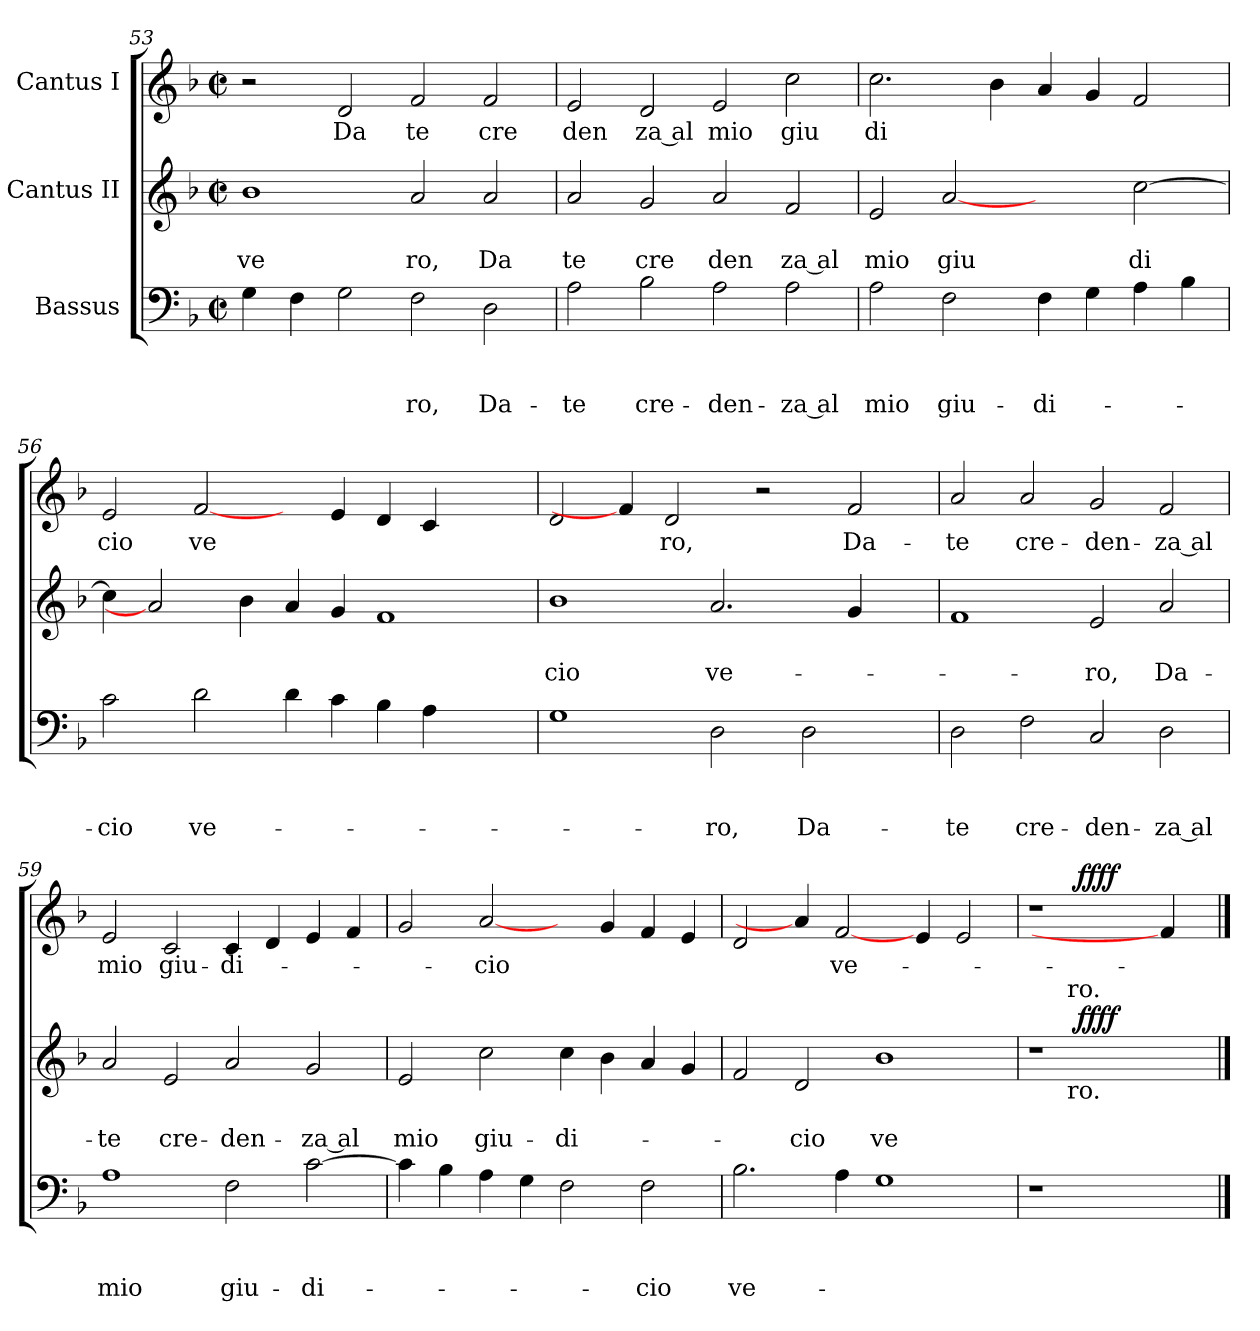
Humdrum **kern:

**kern	**text	**text	**text	**kern	**text	**text	**dynam	**kern	**text	**dynam
*part3	*part3	*part3	*part3	*part2	*part2	*part2	*part2	*part1	*part1	*part1
*staff3	*staff3	*staff3	*staff3	*staff2	*staff2	*staff2	*staff2	*staff1	*staff1	*staff1
*I"Bassus	*	*	*	*I"Cantus II	*	*	*	*I"Cantus I	*	*
*clefF4	*	*	*	*clefG2	*	*	*	*clefG2	*	*
*k[b-]	*	*	*	*k[b-]	*	*	*	*k[b-]	*	*
*F:	*	*	*	*F:	*	*	*	*F:	*	*
*M2/2	*	*	*	*M2/2	*	*	*	*M2/2	*	*
*met(c|)	*	*	*	*met(c|)	*	*	*	*met(c|)	*	*
=53	=53	=53	=53	=53	=53	=53	=53	=53	=53	=53
!	!	!	!	!	!	!LO:LY:b	!	!	!	!
4G\	.	.	.	1b-	.	ve	.	2r	.	.
4F\	.	.	.	.	.	.	.	.	.	.
!	!	!	!	!	!	!	!	!	!LO:LY:b	!
2G\	.	.	.	.	.	.	.	2d/	Da	.
!	!	!	!LO:LY:b	!	!	!LO:LY:b	!	!	!LO:LY:b	!
2F\	.	.	-ro,	2a/	.	ro,	.	2f/	te	.
!	!	!	!LO:LY:b	!	!	!LO:LY:b	!	!	!LO:LY:b	!
2D\	.	.	Da-	2a/	.	Da	.	2f/	cre	.
=54	=54	=54	=54	=54	=54	=54	=54	=54	=54	=54
!	!	!	!LO:LY:b	!	!	!LO:LY:b	!	!	!LO:LY:b	!
2A\	.	.	-te	2a/	.	te	.	2e/	den	.
!	!	!	!LO:LY:b	!	!	!LO:LY:b	!	!	!LO:LY:b:rj	!
2B-\	.	.	cre-	2g/	.	cre	.	2d/	za al	.
!	!	!	!LO:LY:b	!	!	!LO:LY:b	!	!	!LO:LY:b	!
2A\	.	.	-den-	2a/	.	den	.	2e/	mio	.
!	!	!	!LO:LY:b:rj	!	!	!LO:LY:b:rj	!	!	!LO:LY:b	!
2A\	.	.	-za al	2f/	.	za al	.	2cc\	giu	.
=55	=55	=55	=55	=55	=55	=55	=55	=55	=55	=55
!	!	!	!LO:LY:b	!	!	!LO:LY:b	!	!	!LO:LY:b	!
2A\	.	.	mio	2e/	.	mio	.	2.cc\	di	.
!	!	!	!LO:LY:b	!	!	!LO:LY:b	!	!	!	!
2F\	.	.	giu-	[2a	.	giu	.	.	.	.
.	.	.	.	.	.	.	.	4b-\	.	.
!	!	!	!LO:LY:b	!	!	!	!	!	!	!
4F\	.	.	-di-	2ryy	.	.	.	4a/	.	.
4G\	.	.	.	.	.	.	.	4g/	.	.
!	!	!	!	!	!	!LO:LY:b	!	!	!	!
4A\	.	.	.	[>2cc\	.	di	.	2f/	.	.
4B-\	.	.	.	.	.	.	.	.	.	.
=56	=56	=56	=56	=56	=56	=56	=56	=56	=56	=56
!	!	!	!LO:LY:b	!	!	!	!	!	!LO:LY:b	!
2c\	.	.	-cio	4cc\]	.	.	.	2e/	cio	.
.	.	.	.	2a]	.	.	.	.	.	.
!	!	!	!LO:LY:b	!	!	!	!	!	!LO:LY:b	!
2d\	.	.	ve-	.	.	.	.	[2f/	ve	.
.	.	.	.	4b-\	.	.	.	.	.	.
4d\	.	.	.	4a/	.	.	.	4ryy	.	.
4c\	.	.	.	4g/	.	.	.	4e/	.	.
4B-\	.	.	.	1f	.	.	.	4d/	.	.
4A\	.	.	.	.	.	.	.	4c/	.	.
2ryy	.	.	.	.	.	.	.	2ryy	.	.
!!LO:LB:g=z
=57	=57	=57	=57	=57	=57	=57	=57	=57	=57	=57
!	!	!	!	!	!	!LO:LY:b	!	!	!	!
1G	.	.	.	1b-	.	cio	.	2d/	.	.
.	.	.	.	.	.	.	.	4f/]	.	.
!	!	!	!	!	!	!	!	!	!LO:LY:b	!
.	.	.	.	.	.	.	.	2d/	ro,	.
!	!	!	!LO:LY:b	!	!	!LO:LY:b	!	!	!	!
2D\	.	.	-ro,	2.a/	.	ve-	.	.	.	.
.	.	.	.	.	.	.	.	2r	.	.
!	!	!	!LO:LY:b	!	!	!	!	!	!	!
2D\	.	.	Da-	.	.	.	.	.	.	.
!	!	!	!	!	!	!	!	!	!LO:LY:b	!
.	.	.	.	4g/	.	.	.	2f/	Da-	.
4ryy	.	.	.	4ryy	.	.	.	.	.	.
=58	=58	=58	=58	=58	=58	=58	=58	=58	=58	=58
!	!	!	!LO:LY:b	!	!	!	!	!	!LO:LY:b	!
2D\	.	.	-te	1f	.	.	.	2a/	-te	.
!	!	!	!LO:LY:b	!	!	!	!	!	!LO:LY:b	!
2F\	.	.	cre-	.	.	.	.	2a/	cre-	.
!	!	!	!LO:LY:b	!	!	!LO:LY:b	!	!	!LO:LY:b	!
2C/	.	.	-den-	2e/	.	-ro,	.	2g/	-den-	.
!	!	!	!LO:LY:b:rj	!	!	!LO:LY:b	!	!	!LO:LY:b:rj	!
2D\	.	.	-za al	2a/	.	Da-	.	2f/	-za al	.
=59	=59	=59	=59	=59	=59	=59	=59	=59	=59	=59
!	!	!	!LO:LY:b	!	!	!LO:LY:b	!	!	!LO:LY:b	!
1A	.	.	mio	2a/	.	-te	.	2e/	mio	.
!	!	!	!	!	!	!LO:LY:b	!	!	!LO:LY:b	!
.	.	.	.	2e/	.	cre-	.	2c/	giu-	.
!	!	!	!LO:LY:b	!	!	!LO:LY:b	!	!	!LO:LY:b	!
2F\	.	.	giu-	2a/	.	-den-	.	4c/	-di-	.
.	.	.	.	.	.	.	.	4d/	.	.
!	!	!	!LO:LY:b	!	!	!LO:LY:b:rj	!	!	!	!
[>2c\	.	.	-di-	2g/	.	-za al	.	4e/	.	.
.	.	.	.	.	.	.	.	4f/	.	.
=60	=60	=60	=60	=60	=60	=60	=60	=60	=60	=60
!	!	!	!	!	!	!LO:LY:b	!	!	!	!
4c\]	.	.	.	2e/	.	mio	.	2g/	.	.
4B-\	.	.	.	.	.	.	.	.	.	.
!	!	!	!	!	!	!LO:LY:b	!	!	!LO:LY:b	!
4A\	.	.	.	2cc\	.	giu-	.	[2a/	-cio	.
4G\	.	.	.	.	.	.	.	.	.	.
!	!	!	!	!	!	!LO:LY:b	!	!	!	!
2F\	.	.	.	4cc\	.	-di-	.	4ryy	.	.
.	.	.	.	4b-\	.	.	.	4g/	.	.
!	!	!	!LO:LY:b	!	!	!	!	!	!	!
2F\	.	.	-cio	4a/	.	.	.	4f/	.	.
.	.	.	.	4g/	.	.	.	4e/	.	.
=61	=61	=61	=61	=61	=61	=61	=61	=61	=61	=61
!	!	!	!LO:LY:b	!	!	!	!	!	!	!
2.B-\	.	.	ve-	2f/	.	.	.	2d/	.	.
!	!	!	!	!	!	!LO:LY:b	!	!	!	!
.	.	.	.	2d/	.	-cio	.	4a/]	.	.
!	!	!	!	!	!	!	!	!	!LO:LY:b	!
4A\	.	.	.	.	.	.	.	[2f/	ve-	.
!	!	!	!	!	!	!LO:LY:b	!	!	!	!
1G	.	.	.	1b-	.	ve-	.	.	.	.
.	.	.	.	.	.	.	.	4e/	.	.
.	.	.	.	.	.	.	.	2e/	.	.
=62	=62	=62	=62	=62	=62	=62	=62	=62	=62	=62
*	*	*	*	*^	*	*	*	*^	*	*
*	*	*	*	*	*^	*	*	*	*	*	*	*
1r	.	.	.	1r	8.ryy	8ryy	.	.	.	1r	8.ryy	.	.
.	.	.	.	.	.	32ryy	.	.	.	.	.	.	.
!	!	!	!	!	!	!LO:TX:b:t=ro.	!	!	!	!	!	!	!
!	!	!	!	!	!	!LO:TX:a:t=ro.	!	!	!	!	!	!	!
.	.	.	.	.	.	1ryy	.	.	.	.	.	.	.
!	!	!	!	!	!	!	!	!	!LO:DY:b	!	!	!	!LO:DY:b
.	.	.	.	.	1ryy	.	.	.	ffff	.	1ryy	.	ffff
4ryy	.	.	.	4ryy	.	.	.	.	.	4f/]	.	.	.
.	.	.	.	.	.	16.ryy	.	.	.	.	.	.	.
.	.	.	.	.	16ryy	.	.	.	.	.	16ryy	.	.
*	*	*	*	*v	*v	*v	*	*	*	*	*	*	*
*	*	*	*	*	*	*	*	*v	*v	*	*
==	==	==	==	==	==	==	==	==	==	==
*-	*-	*-	*-	*-	*-	*-	*-	*-	*-	*-
